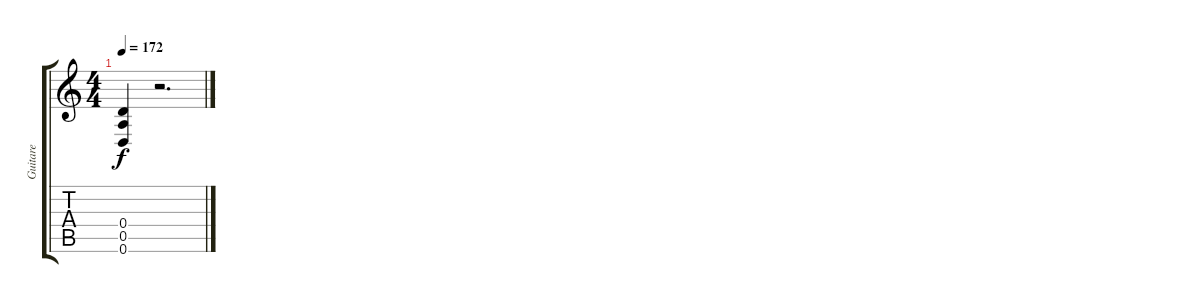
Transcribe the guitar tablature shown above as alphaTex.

\track ("Guitare" "Guitare") {instrument overdrivenguitar}
\staff {score tabs}
\tuning (E4 B3 G3 D3 A2 D2) {hide}
\ts (4 4)
\tempo 172
\clef g2
\ks c
(0.4 0.5 0.6).4{dy f} r.2{d}
